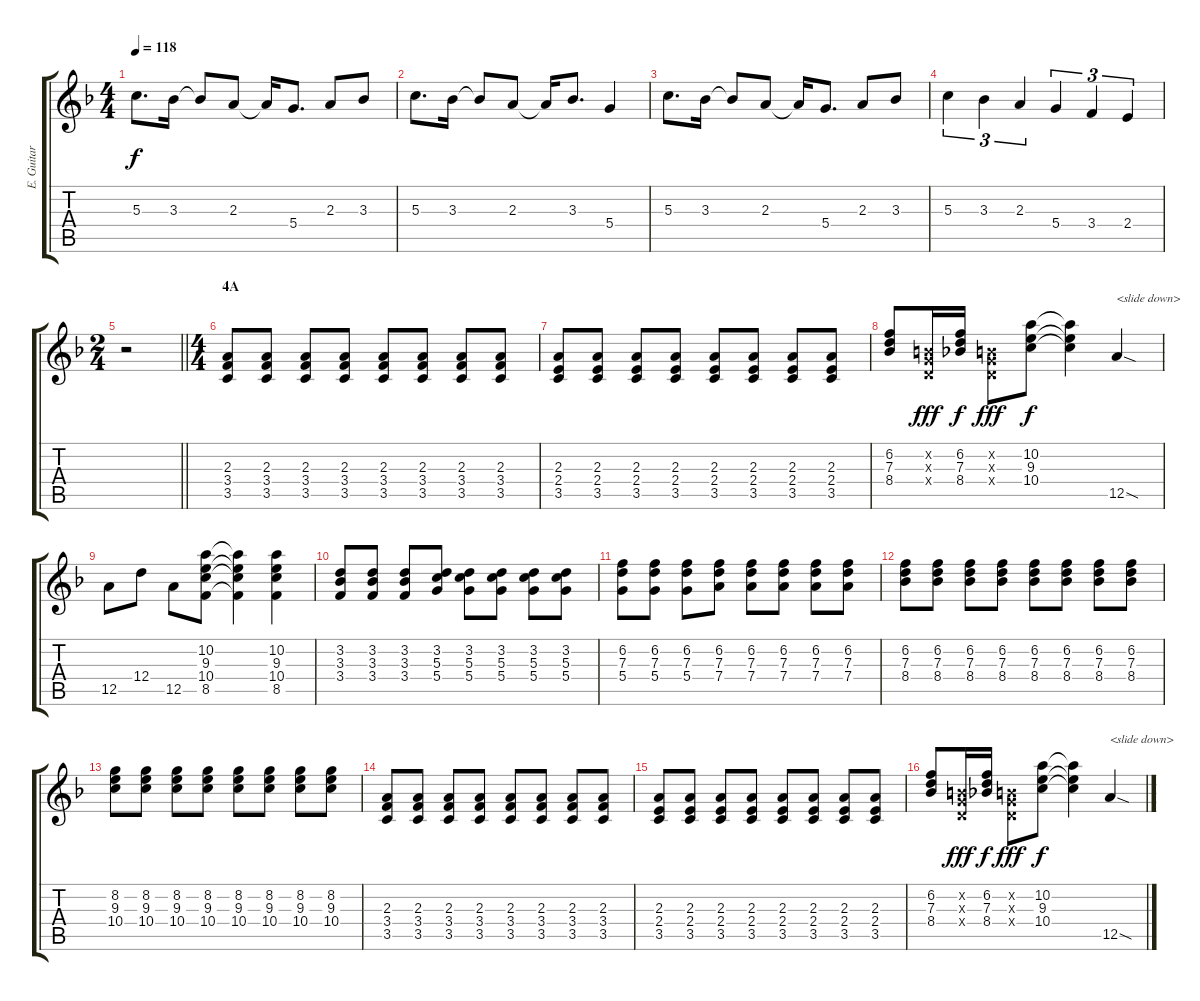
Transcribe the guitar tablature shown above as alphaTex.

\track ("E. Guitar II" "E. Guitar ") {instrument overdrivenguitar}
\staff {score tabs}
\tuning (E4 B3 G3 D3 A2 E2) {hide}
\ts (4 4)
\tempo 118
\clef g2
\ks f
5.3.8{d dy f} 3.3.16 3.3{t}.8 2.3.8 2.3{t}.16 5.4.8{d} 2.3.8 3.3.8 |
5.3.8{d} 3.3.16 3.3{t}.8 2.3.8 2.3{t}.16 3.3.8{d} 5.4.4 |
5.3.8{d} 3.3.16 3.3{t}.8 2.3.8 2.3{t}.16 5.4.8{d} 2.3.8 3.3.8 |
5.3.4{tu (3 2)} 3.3.4{tu (3 2)} 2.3.4{tu (3 2)} 5.4.4{tu (3 2)} 3.4.4{tu (3 2)} 2.4.4{tu (3 2)} |
\ts (2 4)
\barLineRight lightlight
r.2 |
\ts (4 4)
\section ("" "4A")
(2.3 3.4 3.5).8 (2.3 3.4 3.5).8 (2.3 3.4 3.5).8 (2.3 3.4 3.5).8 (2.3 3.4 3.5).8 (2.3 3.4 3.5).8 (2.3 3.4 3.5).8 (2.3 3.4 3.5).8 |
(2.3 2.4 3.5).8 (2.3 2.4 3.5).8 (2.3 2.4 3.5).8 (2.3 2.4 3.5).8 (2.3 2.4 3.5).8 (2.3 2.4 3.5).8 (2.3 2.4 3.5).8 (2.3 2.4 3.5).8 |
(6.2 7.3 8.4).8 (0.2{x} 0.3{x} 0.4{x}).16{dy fff} (6.2 7.3 8.4).16{dy f} (0.2{x} 0.3{x} 0.4{x}).8{dy fff} (10.2 9.3 10.4).8{dy f} (10.2{t} 9.3{t} 10.4{t}).4 12.5{sod}.4{txt "<slide down>"} |
12.5.8 12.4.8 12.5.8 (10.2 9.3 10.4 8.5).8 (10.2{t} 9.3{t} 10.4{t} 8.5{t}).4 (10.2 9.3 10.4 8.5).4 |
(3.2 3.3 3.4).8 (3.2 3.3 3.4).8 (3.2 3.3 3.4).8 (3.2 5.3 5.4).8 (3.2 5.3 5.4).8 (3.2 5.3 5.4).8 (3.2 5.3 5.4).8 (3.2 5.3 5.4).8 |
(6.2 7.3 5.4).8 (6.2 7.3 5.4).8 (6.2 7.3 5.4).8 (6.2 7.3 7.4).8 (6.2 7.3 7.4).8 (6.2 7.3 7.4).8 (6.2 7.3 7.4).8 (6.2 7.3 7.4).8 |
(6.2 7.3 8.4).8 (6.2 7.3 8.4).8 (6.2 7.3 8.4).8 (6.2 7.3 8.4).8 (6.2 7.3 8.4).8 (6.2 7.3 8.4).8 (6.2 7.3 8.4).8 (6.2 7.3 8.4).8 |
(8.2 9.3 10.4).8 (8.2 9.3 10.4).8 (8.2 9.3 10.4).8 (8.2 9.3 10.4).8 (8.2 9.3 10.4).8 (8.2 9.3 10.4).8 (8.2 9.3 10.4).8 (8.2 9.3 10.4).8 |
(2.3 3.4 3.5).8 (2.3 3.4 3.5).8 (2.3 3.4 3.5).8 (2.3 3.4 3.5).8 (2.3 3.4 3.5).8 (2.3 3.4 3.5).8 (2.3 3.4 3.5).8 (2.3 3.4 3.5).8 |
(2.3 2.4 3.5).8 (2.3 2.4 3.5).8 (2.3 2.4 3.5).8 (2.3 2.4 3.5).8 (2.3 2.4 3.5).8 (2.3 2.4 3.5).8 (2.3 2.4 3.5).8 (2.3 2.4 3.5).8 |
(6.2 7.3 8.4).8 (0.2{x} 0.3{x} 0.4{x}).16{dy fff} (6.2 7.3 8.4).16{dy f} (0.2{x} 0.3{x} 0.4{x}).8{dy fff} (10.2 9.3 10.4).8{dy f} (10.2{t} 9.3{t} 10.4{t}).4 12.5{sod}.4{txt "<slide down>"}
